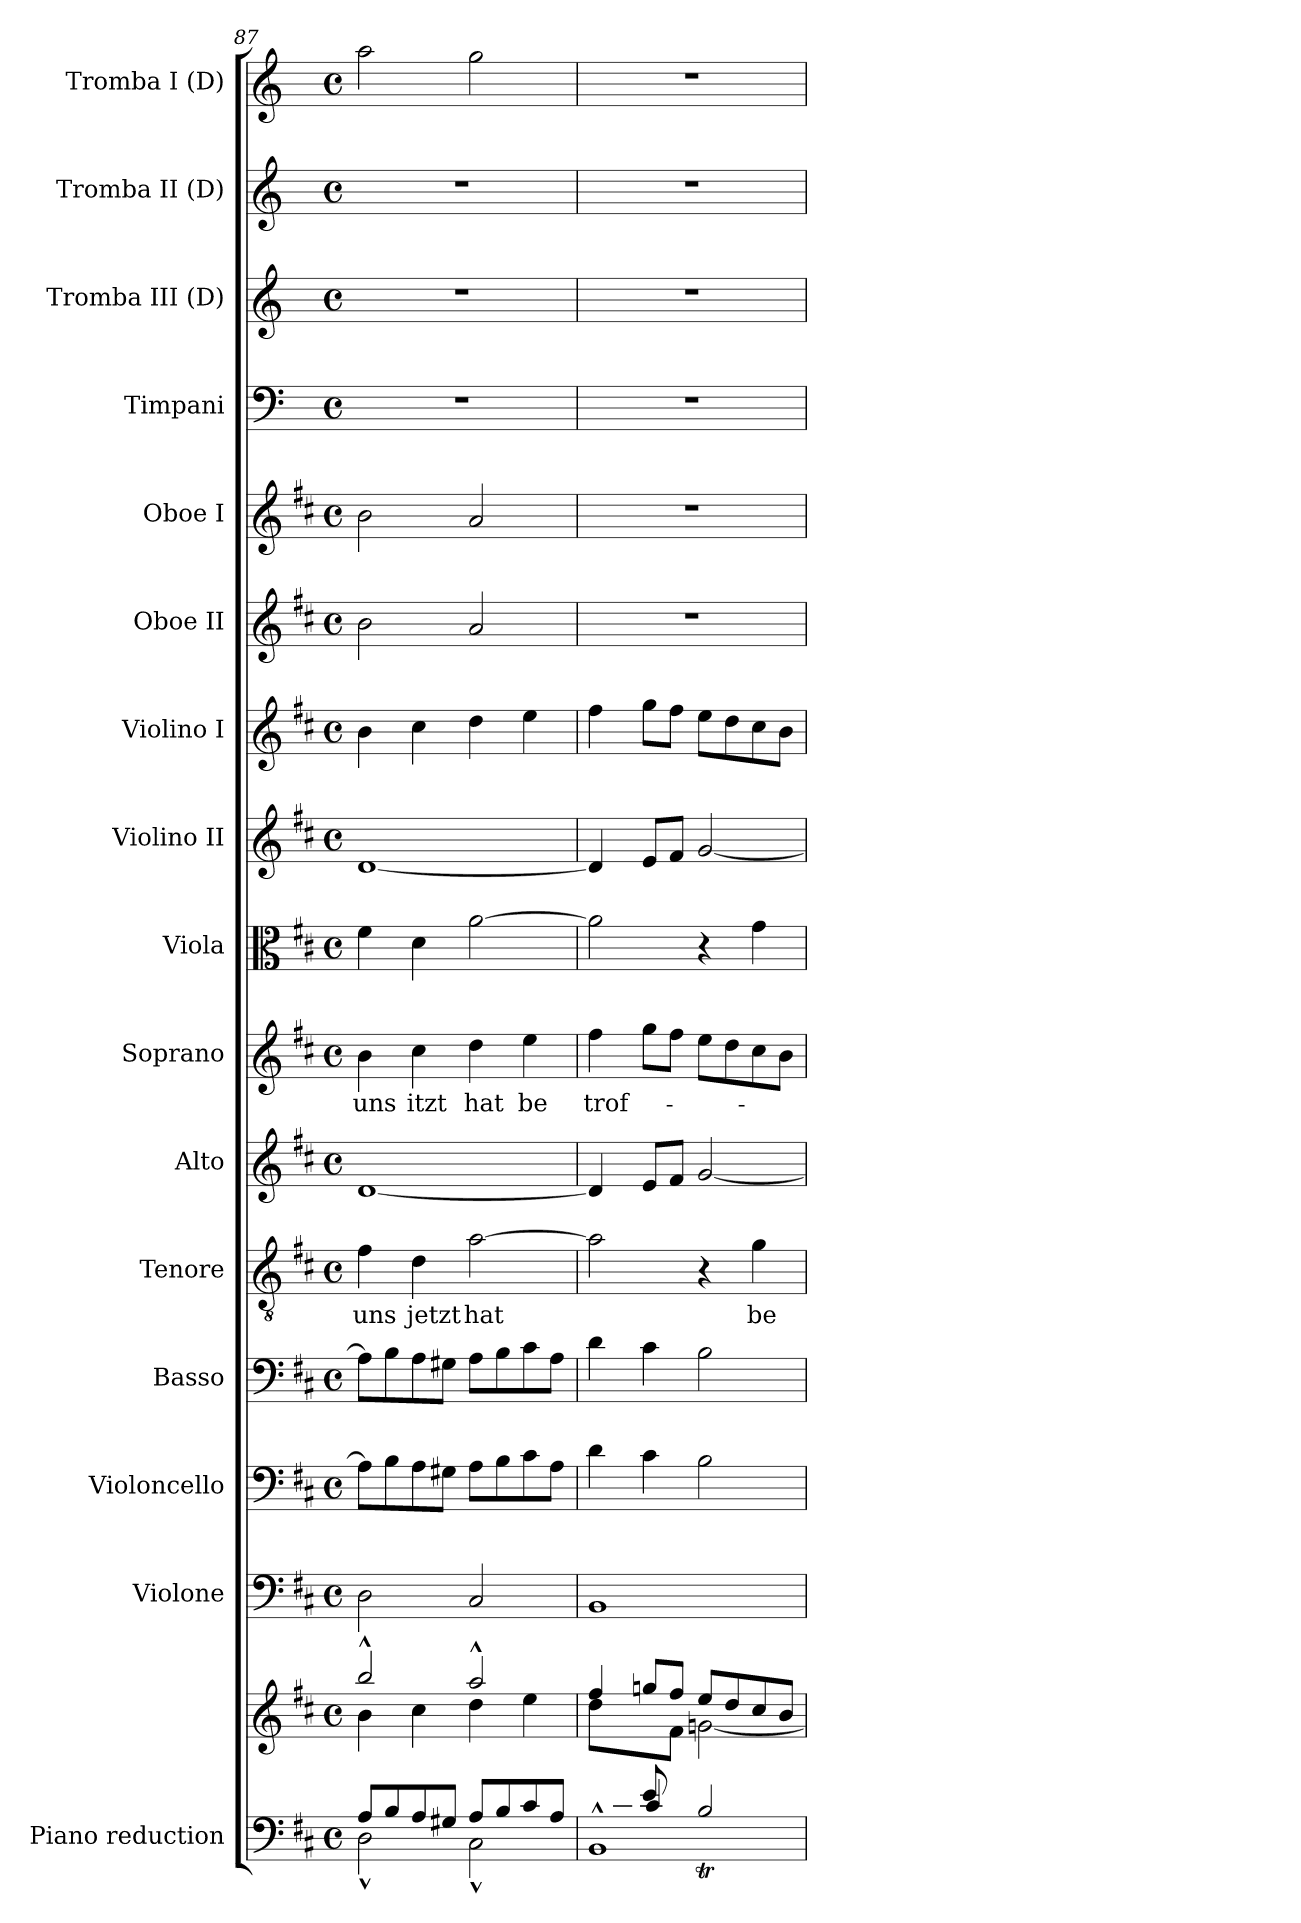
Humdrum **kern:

**kern	**kern	**kern	**kern	**kern	**kern	**text	**kern	**kern	**text	**kern	**kern	**kern	**kern	**kern	**kern	**kern	**kern	**kern
*part16	*part16	*part15	*part14	*part13	*part12	*part12	*part11	*part10	*part10	*part9	*part8	*part7	*part6	*part5	*part4	*part3	*part2	*part1
*staff17	*staff16	*staff15	*staff14	*staff13	*staff12	*staff12	*staff11	*staff10	*staff10	*staff9	*staff8	*staff7	*staff6	*staff5	*staff4	*staff3	*staff2	*staff1
*I"Piano reduction	*	*I"Violone	*I"Violoncello	*I"Basso	*I"Tenore	*	*I"Alto	*I"Soprano	*	*I"Viola	*I"Violino II	*I"Violino I	*I"Oboe II	*I"Oboe I	*I"Timpani	*I"Tromba III (D)	*I"Tromba II (D)	*I"Tromba I (D)
*I'Pno	*	*	*	*	*	*	*	*	*	*	*	*	*I'Ob	*I'Ob	*I'Timp	*	*	*
*clefF4	*clefG2	*clefF4	*clefF4	*clefF4	*clefGv2	*	*clefG2	*clefG2	*	*clefC3	*clefG2	*clefG2	*clefG2	*clefG2	*clefF4	*clefG2	*clefG2	*clefG2
*	*	*ITrd7c12	*	*	*	*	*	*	*	*	*	*	*	*	*	*ITrd-1c-2	*ITrd-1c-2	*ITrd-1c-2
*k[f#c#]	*k[f#c#]	*k[f#c#]	*k[f#c#]	*k[f#c#]	*k[f#c#]	*	*k[f#c#]	*k[f#c#]	*	*k[f#c#]	*k[f#c#]	*k[f#c#]	*k[f#c#]	*k[f#c#]	*k[]	*k[f#c#]	*k[f#c#]	*k[f#c#]
*M4/4	*M4/4	*M4/4	*M4/4	*M4/4	*M4/4	*	*M4/4	*M4/4	*	*M4/4	*M4/4	*M4/4	*M4/4	*M4/4	*M4/4	*M4/4	*M4/4	*M4/4
*met(c)	*met(c)	*met(c)	*met(c)	*met(c)	*met(c)	*	*met(c)	*met(c)	*	*met(c)	*met(c)	*met(c)	*met(c)	*met(c)	*met(c)	*met(c)	*met(c)	*met(c)
=87	=87	=87	=87	=87	=87	=87	=87	=87	=87	=87	=87	=87	=87	=87	=87	=87	=87	=87
*^	*^	*	*	*	*	*	*	*	*	*	*	*	*	*	*	*	*	*
!	!	!	!	!	!	!	!	!LO:LY:b	!	!	!LO:LY:b	!	!	!	!	!	!	!	!	!
8A/L	2D^^\	2bb^^/	4b\	2DD\	8A\L]	8A\L]	4f#\	uns	[1d	4b\	uns	4f#\	[1d	4b\	2b\	2b\	1r	1r	1r	2bb\
8B/	.	.	.	.	8B\	8B\	.	.	.	.	.	.	.	.	.	.	.	.	.	.
!	!	!	!	!	!	!	!	!LO:LY:b	!	!	!LO:LY:b	!	!	!	!	!	!	!	!	!
8A/	.	.	4cc#\	.	8A\	8A\	4d\	jetzt	.	4cc#\	itzt	4d\	.	4cc#\	.	.	.	.	.	.
8G#X/J	.	.	.	.	8G#X\J	8G#X\J	.	.	.	.	.	.	.	.	.	.	.	.	.	.
!	!	!	!	!	!	!	!	!LO:LY:b	!	!	!LO:LY:b	!	!	!	!	!	!	!	!	!
8A/L	2C#^^\	2aa^^/	4dd\	2CC#/	8A\L	8A\L	[2a\	hat	.	4dd\	hat	[2a\	.	4dd\	2a/	2a/	.	.	.	2aa\
8B/	.	.	.	.	8B\	8B\	.	.	.	.	.	.	.	.	.	.	.	.	.	.
!	!	!	!	!	!	!	!	!	!	!	!LO:LY:b	!	!	!	!	!	!	!	!	!
8c#/	.	.	4ee\	.	8c#\	8c#\	.	.	.	4ee\	be	.	.	4ee\	.	.	.	.	.	.
8A/J	.	.	.	.	8A\J	8A\J	.	.	.	.	.	.	.	.	.	.	.	.	.	.
=88	=88	=88	=88	=88	=88	=88	=88	=88	=88	=88	=88	=88	=88	=88	=88	=88	=88	=88	=88	=88
*	*^	*	*	*	*	*	*	*	*	*	*	*	*	*	*	*	*	*	*	*
!	!	!	!	!	!	!	!	!	!	!	!	!LO:LY:b	!	!	!	!	!	!	!	!	!
8ryy	4ryy	1BB^^	4ff#/	8dd\L	1BBB	4d\	4d\	2a\]	.	4d/]	4ff#\	trof-	2a\]	4d/]	4ff#\	1r	1r	1r	1r	1r	1r
8d/J	.	.	.	4ryy	.	.	.	.	.	.	.	.	.	.	.	.	.	.	.	.	.
8e/L	4c#/	.	8ggn/L	.	.	4c#\	4c#\	.	.	8e/L	8gg\L	.	.	8e/L	8gg\L	.	.	.	.	.	.
2ryy	.	.	8ff#/J	8f#\J	.	.	.	.	.	8f#/J	8ff#\J	.	.	8f#/J	8ff#\J	.	.	.	.	.	.
.	2BT/	.	8ee/L	[2gn\	.	2B\	2B\	4r	.	[2g/	8ee\L	.	4r	[2g/	8ee\L	.	.	.	.	.	.
.	.	.	8dd/	.	.	.	.	.	.	.	8dd\	.	.	.	8dd\	.	.	.	.	.	.
!	!	!	!	!	!	!	!	!	!LO:LY:b	!	!	!	!	!	!	!	!	!	!	!	!
.	.	.	8cc#/	.	.	.	.	4g\	be-	.	8cc#\	.	4g\	.	8cc#\	.	.	.	.	.	.
8ryy	.	.	8b/J	.	.	.	.	.	.	.	8b\J	.	.	.	8b\J	.	.	.	.	.	.
*v	*v	*v	*	*	*	*	*	*	*	*	*	*	*	*	*	*	*	*	*	*	*
*	*v	*v	*	*	*	*	*	*	*	*	*	*	*	*	*	*	*	*	*
=	=	=	=	=	=	=	=	=	=	=	=	=	=	=	=	=	=	=
*-	*-	*-	*-	*-	*-	*-	*-	*-	*-	*-	*-	*-	*-	*-	*-	*-	*-	*-
